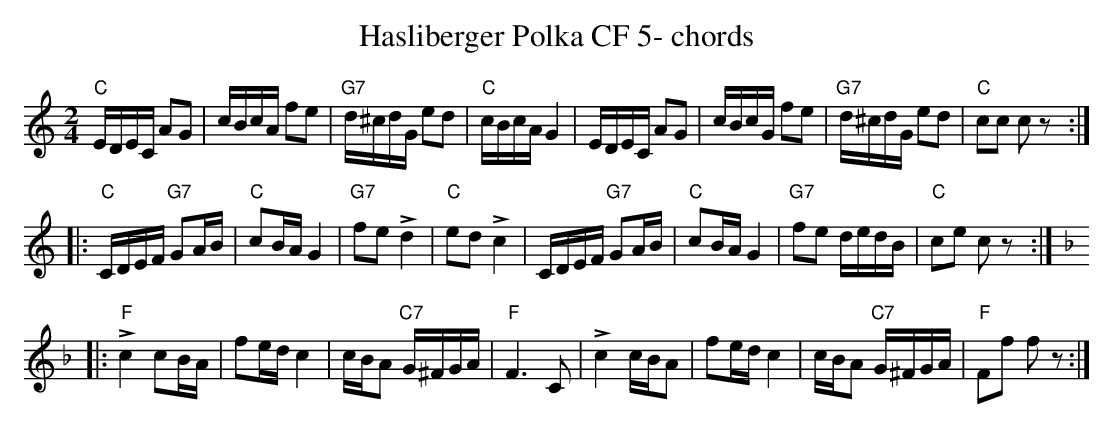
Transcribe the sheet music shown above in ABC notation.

X:1
T:Hasliberger Polka CF 5- chords
M:2/4
L:1/16
K:Cmaj%%MIDI gchordon
"C"EDEC A2G2 | cBcA f2e2 | "G7"d^cdG e2d2 | "C"cBcA G4 | EDEC A2G2 | cBcG f2e2 | "G7"d^cdG e2d2 | "C"c2c2 c2z2 ::
"C"CDEF "G7"G2AB | "C"c2BAG4 | "G7"f2e2 !>!d4 | "C"e2d2 !>!c4 | CDEF "G7"G2AB | "C"c2BA G4 | "G7"f2e2 dedB | "C"c2e2 c2z2 :: [K:Fmaj]
"F"!>!c4 c2BA | f2ed c4 | cBA2 "C7"G^FGA | "F"F6C2 | !>!c4 cBA2 | f2ed c4 | cBA2 "C7"G^FGA | "F"F2f2 f2z2 :|
